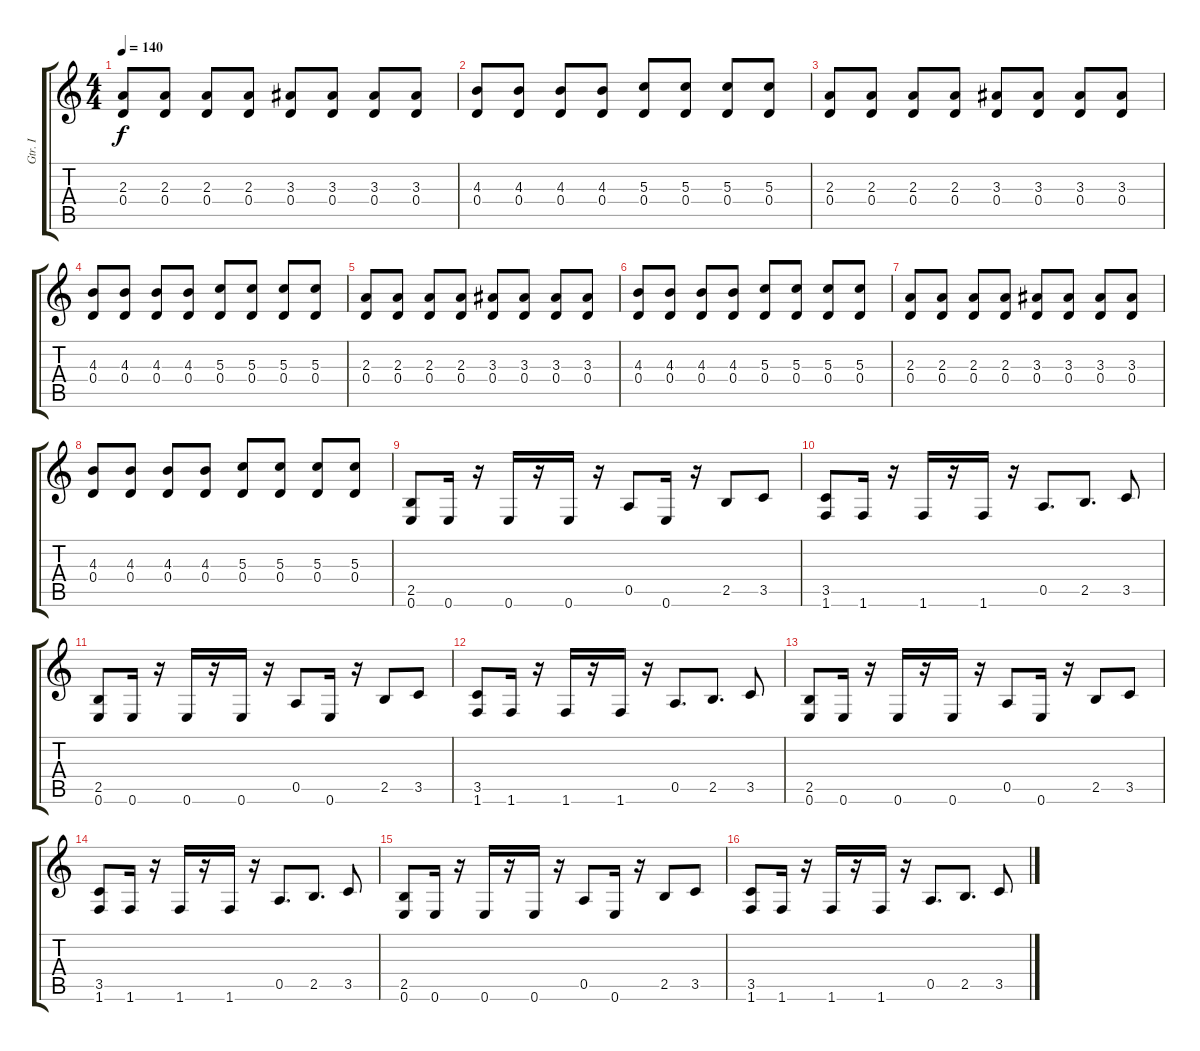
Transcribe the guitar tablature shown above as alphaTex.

\track ("Gtr. I" "Gtr. I") {instrument acousticguitarsteel}
\staff {score tabs}
\tuning (E4 B3 G3 D3 A2 E2) {hide}
\ts (4 4)
\tempo 140
\clef g2
\ks c
(2.3 0.4).8{dy f} (2.3 0.4).8 (2.3 0.4).8 (2.3 0.4).8 (3.3 0.4).8 (3.3 0.4).8 (3.3 0.4).8 (3.3 0.4).8 |
(4.3 0.4).8 (4.3 0.4).8 (4.3 0.4).8 (4.3 0.4).8 (5.3 0.4).8 (5.3 0.4).8 (5.3 0.4).8 (5.3 0.4).8 |
(2.3 0.4).8 (2.3 0.4).8 (2.3 0.4).8 (2.3 0.4).8 (3.3 0.4).8 (3.3 0.4).8 (3.3 0.4).8 (3.3 0.4).8 |
(4.3 0.4).8 (4.3 0.4).8 (4.3 0.4).8 (4.3 0.4).8 (5.3 0.4).8 (5.3 0.4).8 (5.3 0.4).8 (5.3 0.4).8 |
(2.3 0.4).8 (2.3 0.4).8 (2.3 0.4).8 (2.3 0.4).8 (3.3 0.4).8 (3.3 0.4).8 (3.3 0.4).8 (3.3 0.4).8 |
(4.3 0.4).8 (4.3 0.4).8 (4.3 0.4).8 (4.3 0.4).8 (5.3 0.4).8 (5.3 0.4).8 (5.3 0.4).8 (5.3 0.4).8 |
(2.3 0.4).8 (2.3 0.4).8 (2.3 0.4).8 (2.3 0.4).8 (3.3 0.4).8 (3.3 0.4).8 (3.3 0.4).8 (3.3 0.4).8 |
(4.3 0.4).8 (4.3 0.4).8 (4.3 0.4).8 (4.3 0.4).8 (5.3 0.4).8 (5.3 0.4).8 (5.3 0.4).8 (5.3 0.4).8 |
(2.5 0.6).8 0.6.16 r.16 0.6.16 r.16 0.6.16 r.16 0.5.8 0.6.16 r.16 2.5.8 3.5.8 |
(3.5 1.6).8 1.6.16 r.16 1.6.16 r.16 1.6.16 r.16 0.5.8{d} 2.5.8{d} 3.5.8 |
(2.5 0.6).8 0.6.16 r.16 0.6.16 r.16 0.6.16 r.16 0.5.8 0.6.16 r.16 2.5.8 3.5.8 |
(3.5 1.6).8 1.6.16 r.16 1.6.16 r.16 1.6.16 r.16 0.5.8{d} 2.5.8{d} 3.5.8 |
(2.5 0.6).8 0.6.16 r.16 0.6.16 r.16 0.6.16 r.16 0.5.8 0.6.16 r.16 2.5.8 3.5.8 |
(3.5 1.6).8 1.6.16 r.16 1.6.16 r.16 1.6.16 r.16 0.5.8{d} 2.5.8{d} 3.5.8 |
(2.5 0.6).8 0.6.16 r.16 0.6.16 r.16 0.6.16 r.16 0.5.8 0.6.16 r.16 2.5.8 3.5.8 |
(3.5 1.6).8 1.6.16 r.16 1.6.16 r.16 1.6.16 r.16 0.5.8{d} 2.5.8{d} 3.5.8
